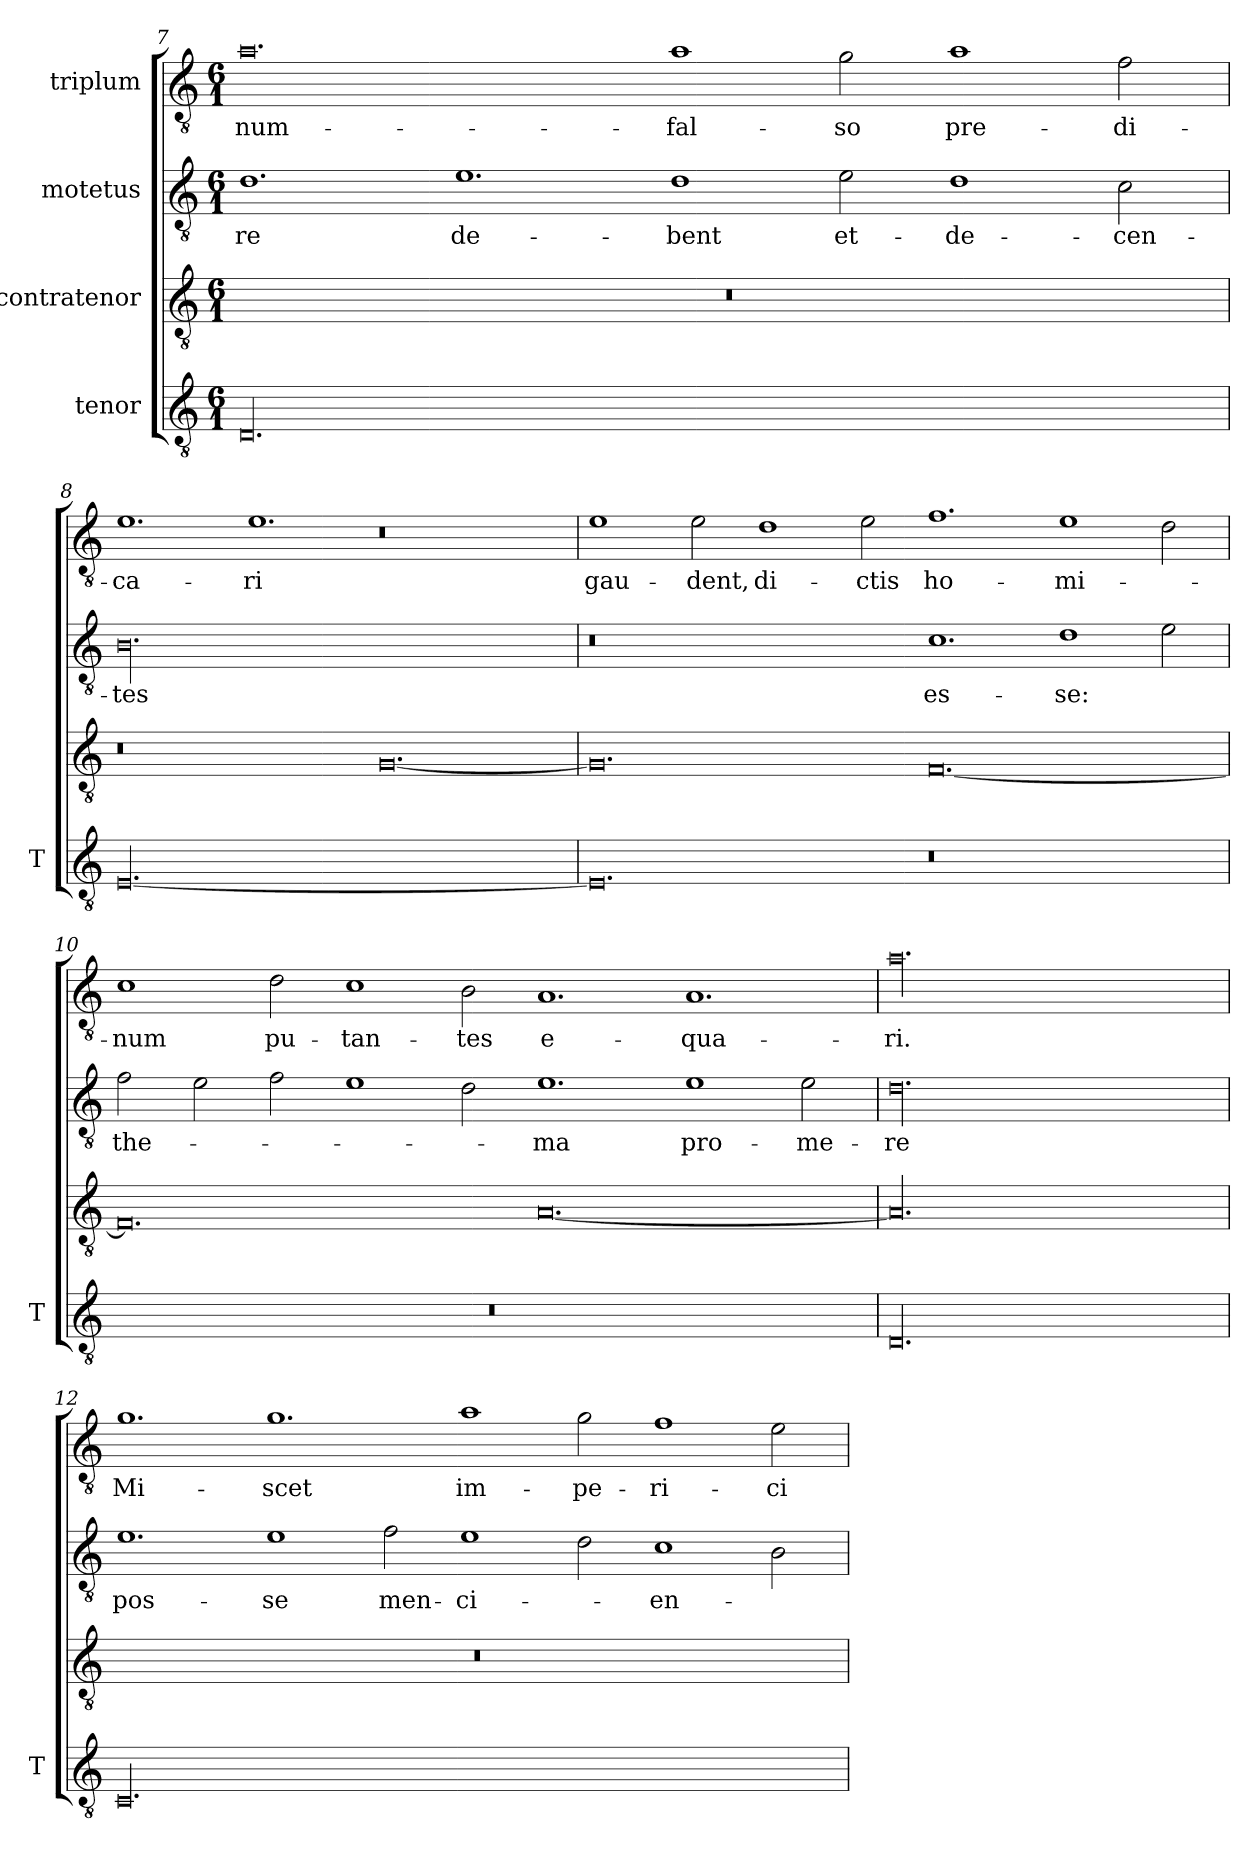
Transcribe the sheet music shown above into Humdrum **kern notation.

**kern	**kern	**kern	**text	**kern	**text
*part4	*part3	*part2	*part2	*part1	*part1
*staff4	*staff3	*staff2	*staff2	*staff1	*staff1
*I"tenor	*I"contratenor	*I"motetus	*	*I"triplum	*
*I'T	*	*	*	*	*
!!LO:LB:g=z
*clefGv2	*clefGv2	*clefGv2	*	*clefGv2	*
*k[]	*k[]	*k[]	*	*k[]	*
*C:	*C:	*C:	*	*C:	*
*M6/1	*M6/1	*M6/1	*	*M6/1	*
=7	=7	=7	=7	=7	=7
00.D/	00.r	1.d\	-re	0.a\	num-
.	.	1.e\	de-	.	.
.	.	1d\	-bent	1a\	fal-
.	.	2e\	et-	2g\	-so
.	.	1d\	de-	1a\	pre-
.	.	2c\	-cen-	2f\	-di-
=8	=8	=8	=8	=8	=8
[00.E/	0.r	00.B\	-tes	1.e\	-ca-
.	.	.	.	1.e\	-ri
.	[0.G/	.	.	0.r	.
=9	=9	=9	=9	=9	=9
0.E/]	0.G/]	0.r	.	1e\	gau-
.	.	.	.	2e\	-dent,
.	.	.	.	1d\	di-
.	.	.	.	2e\	-ctis
0.r	[0.F/	1.c\	es-	1.f\	ho-
.	.	1d\	-se:	1e\	-mi-
.	.	2e\	.	2d\	.
!!LO:PB:g=z
=10	=10	=10	=10	=10	=10
00.r	0.F/]	2f\	the-	1c\	-num
.	.	2e\	.	.	.
.	.	2f\	.	2d\	pu-
.	.	1e\	.	1c\	-tan-
.	.	2d\	.	2B\	-tes
.	[0.A/	1.e\	-ma	1.A/	e-
.	.	1e\	pro-	1.A/	-qua-
.	.	2e\	-me-	.	.
=11	=11	=11	=11	=11	=11
00.D/	00.A/]	00.d\	-re	00.a\	-ri.
=12	=12	=12	=12	=12	=12
00.C/	00.r	1.e\	pos-	1.g\	Mi-
.	.	1e\	-se	1.g\	-scet
.	.	2f\	men-	.	.
.	.	1e\	-ci-	1a\	im-
.	.	2d\	.	2g\	-pe-
.	.	1c\	-en-	1f\	-ri-
.	.	2B\	.	2e\	-ci-
=	=	=	=	=	=
*-	*-	*-	*-	*-	*-
